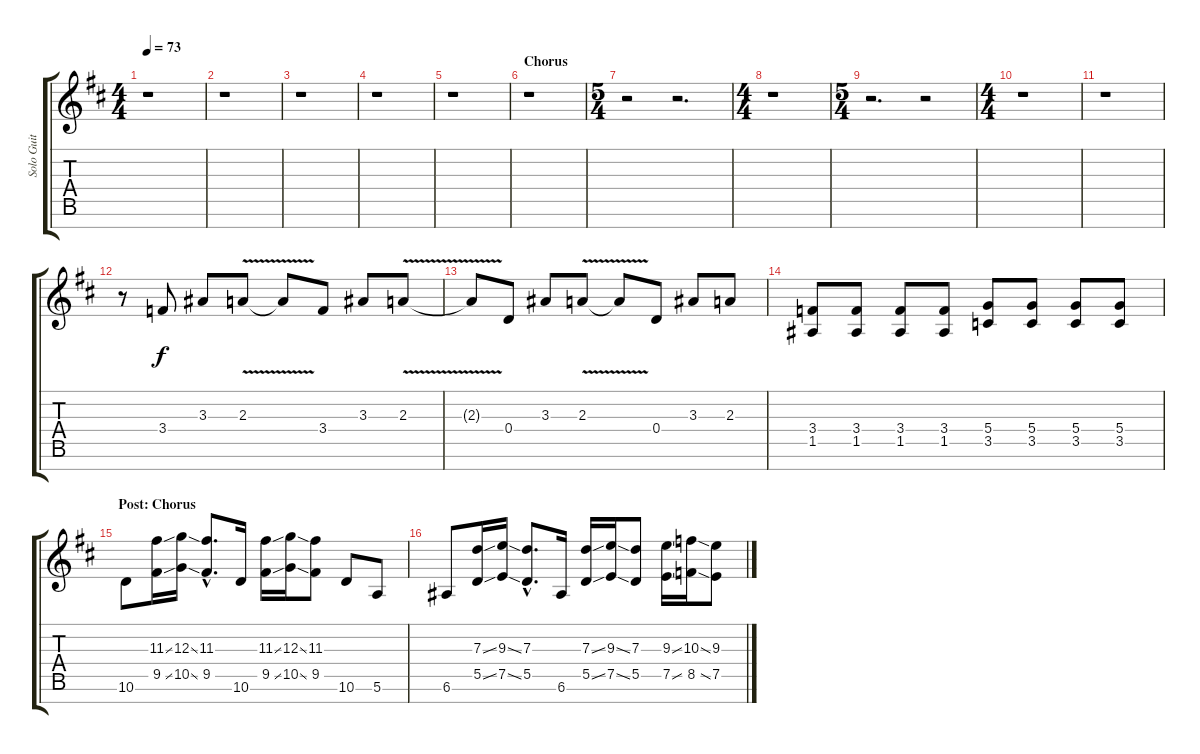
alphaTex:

\track ("Solo Guit" "Solo Guit") {instrument distortionguitar}
\staff {score tabs}
\tuning (E4 B3 G3 D3 A2 E2 B1) {hide}
\ts (4 4)
\tempo 73
\clef g2
\ks d
r.1{dy mp} |
r.1 |
r.1 |
r.1 |
r.1 |
\section ("" "Chorus")
r.1 |
\ts (5 4)
r.2 r.2{d} |
\ts (4 4)
r.1 |
\ts (5 4)
r.2{d} r.2 |
\ts (4 4)
r.1 |
r.1 |
r.8{volume 13 instrument distortionguitar} 3.4.8{dy f} 3.3.8 2.3{v}.8 2.3{t}.8 3.4.8 3.3.8 2.3{v}.8 |
2.3{t}.8 0.4.8 3.3.8 2.3{v}.8 2.3{t}.8 0.4.8 3.3.8 2.3.8 |
(3.4 1.5).8 (3.4 1.5).8 (3.4 1.5).8 (3.4 1.5).8 (5.4 3.5).8 (5.4 3.5).8 (5.4 3.5).8 (5.4 3.5).8 |
\section ("" "Post: Chorus")
10.6.8 (11.3{ss} 9.5{ss}).16 (12.3{ss} 10.5{ss}).16 (11.3{hac} 9.5{hac}).8{d} 10.6.16 (11.3{ss} 9.5{ss}).16 (12.3{ss} 10.5{ss}).16 (11.3 9.5).8 10.6.8 5.6.8 |
6.6.8 (7.3{ss} 5.5{ss}).16 (9.3{ss} 7.5{ss}).16 (7.3{hac} 5.5{hac}).8{d} 6.6.16 (7.3{ss} 5.5{ss}).16 (9.3{ss} 7.5{ss}).16 (7.3 5.5).8 (9.3{ss} 7.5{ss}).16 (10.3{ss} 8.5{ss}).16 (9.3 7.5).8
